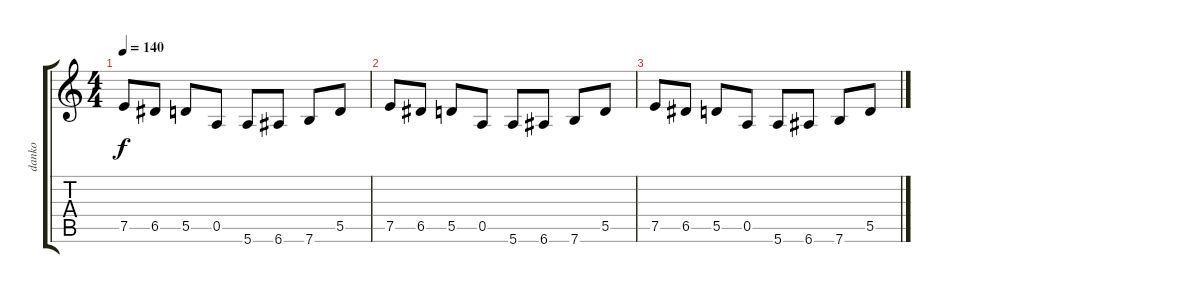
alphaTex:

\track ("danko" "danko") {instrument overdrivenguitar}
\staff {score tabs}
\tuning (E4 B3 G3 D3 A2 E2) {hide}
\ts (4 4)
\tempo 140
\clef g2
\ks c
7.5.8{dy f} 6.5.8 5.5.8 0.5.8 5.6.8 6.6.8 7.6.8 5.5.8 |
7.5.8 6.5.8 5.5.8 0.5.8 5.6.8 6.6.8 7.6.8 5.5.8 |
7.5.8 6.5.8 5.5.8 0.5.8 5.6.8 6.6.8 7.6.8 5.5.8
